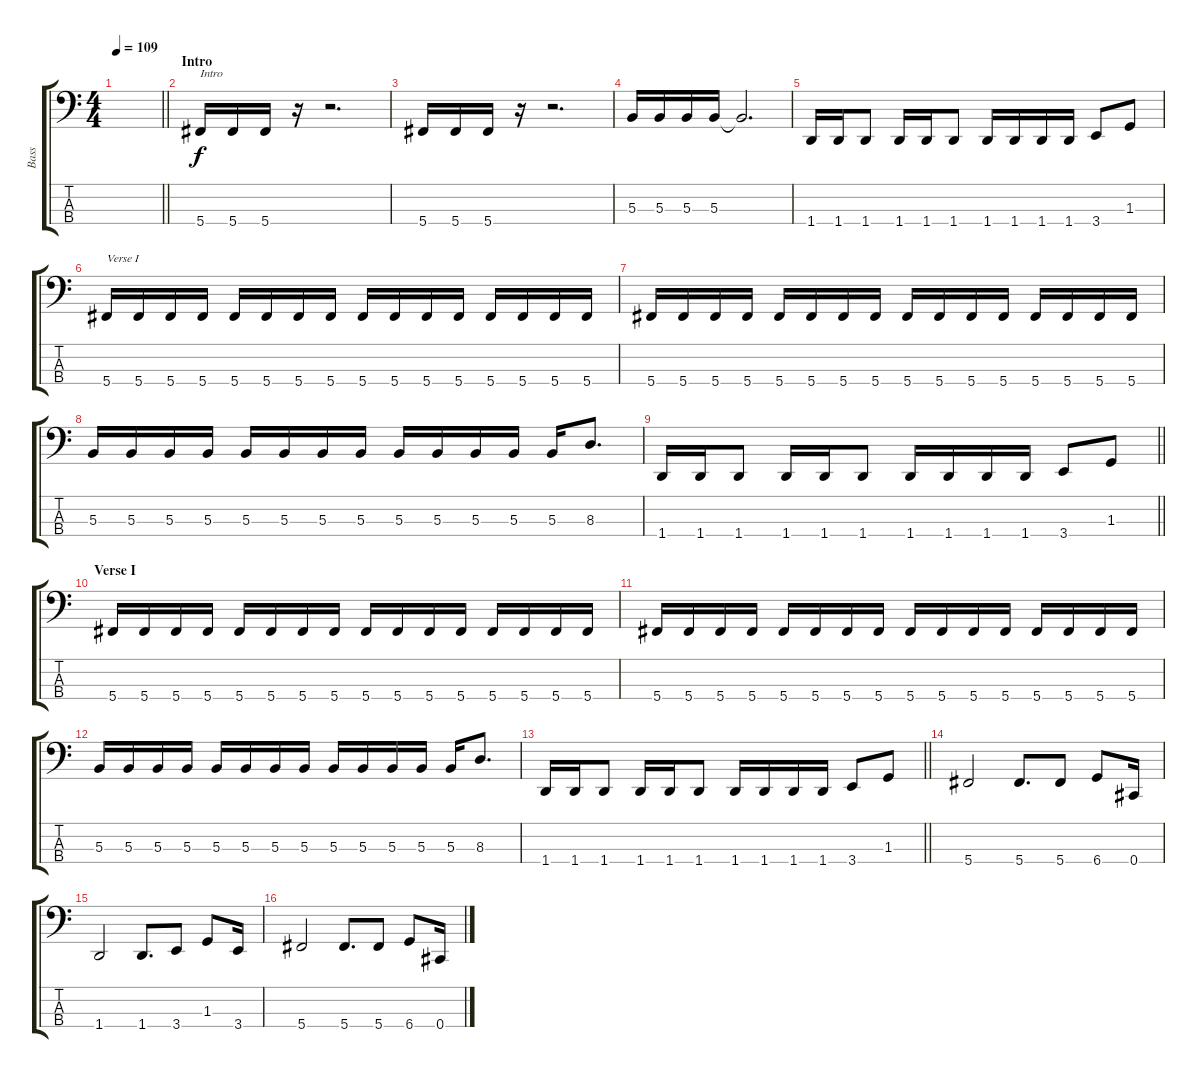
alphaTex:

\track ("Bass" "Bass") {instrument electricbassfinger}
\staff {score tabs}
\tuning (E2 B1 Gb1 Db1) {hide}
\ts (4 4)
\tempo 109
\clef f4
\barLineRight lightlight
\ks c
|
\section ("" "Intro")
5.4.16{txt "Intro"} 5.4.16 5.4.16 r.16 r.2{d} |
5.4.16 5.4.16 5.4.16 r.16 r.2{d} |
5.3.16 5.3.16 5.3.16 5.3.16 5.3{t}.2{d} |
1.4.16 1.4.16 1.4.8 1.4.16 1.4.16 1.4.8 1.4.16 1.4.16 1.4.16 1.4.16 3.4.8 1.3.8 |
5.4.16{txt "Verse I"} 5.4.16 5.4.16 5.4.16 5.4.16 5.4.16 5.4.16 5.4.16 5.4.16 5.4.16 5.4.16 5.4.16 5.4.16 5.4.16 5.4.16 5.4.16 |
5.4.16 5.4.16 5.4.16 5.4.16 5.4.16 5.4.16 5.4.16 5.4.16 5.4.16 5.4.16 5.4.16 5.4.16 5.4.16 5.4.16 5.4.16 5.4.16 |
5.3.16 5.3.16 5.3.16 5.3.16 5.3.16 5.3.16 5.3.16 5.3.16 5.3.16 5.3.16 5.3.16 5.3.16 5.3.16 8.3.8{d} |
\barLineRight lightlight
1.4.16 1.4.16 1.4.8 1.4.16 1.4.16 1.4.8 1.4.16 1.4.16 1.4.16 1.4.16 3.4.8 1.3.8 |
\section ("" "Verse I")
5.4.16 5.4.16 5.4.16 5.4.16 5.4.16 5.4.16 5.4.16 5.4.16 5.4.16 5.4.16 5.4.16 5.4.16 5.4.16 5.4.16 5.4.16 5.4.16 |
5.4.16 5.4.16 5.4.16 5.4.16 5.4.16 5.4.16 5.4.16 5.4.16 5.4.16 5.4.16 5.4.16 5.4.16 5.4.16 5.4.16 5.4.16 5.4.16 |
5.3.16 5.3.16 5.3.16 5.3.16 5.3.16 5.3.16 5.3.16 5.3.16 5.3.16 5.3.16 5.3.16 5.3.16 5.3.16 8.3.8{d} |
\barLineRight lightlight
1.4.16 1.4.16 1.4.8 1.4.16 1.4.16 1.4.8 1.4.16 1.4.16 1.4.16 1.4.16 3.4.8 1.3.8 |
5.4.2 5.4.8{d} 5.4.8 6.4.8 0.4.16 |
1.4.2 1.4.8{d} 3.4.8 1.3.8 3.4.16 |
5.4.2 5.4.8{d} 5.4.8 6.4.8 0.4.16
